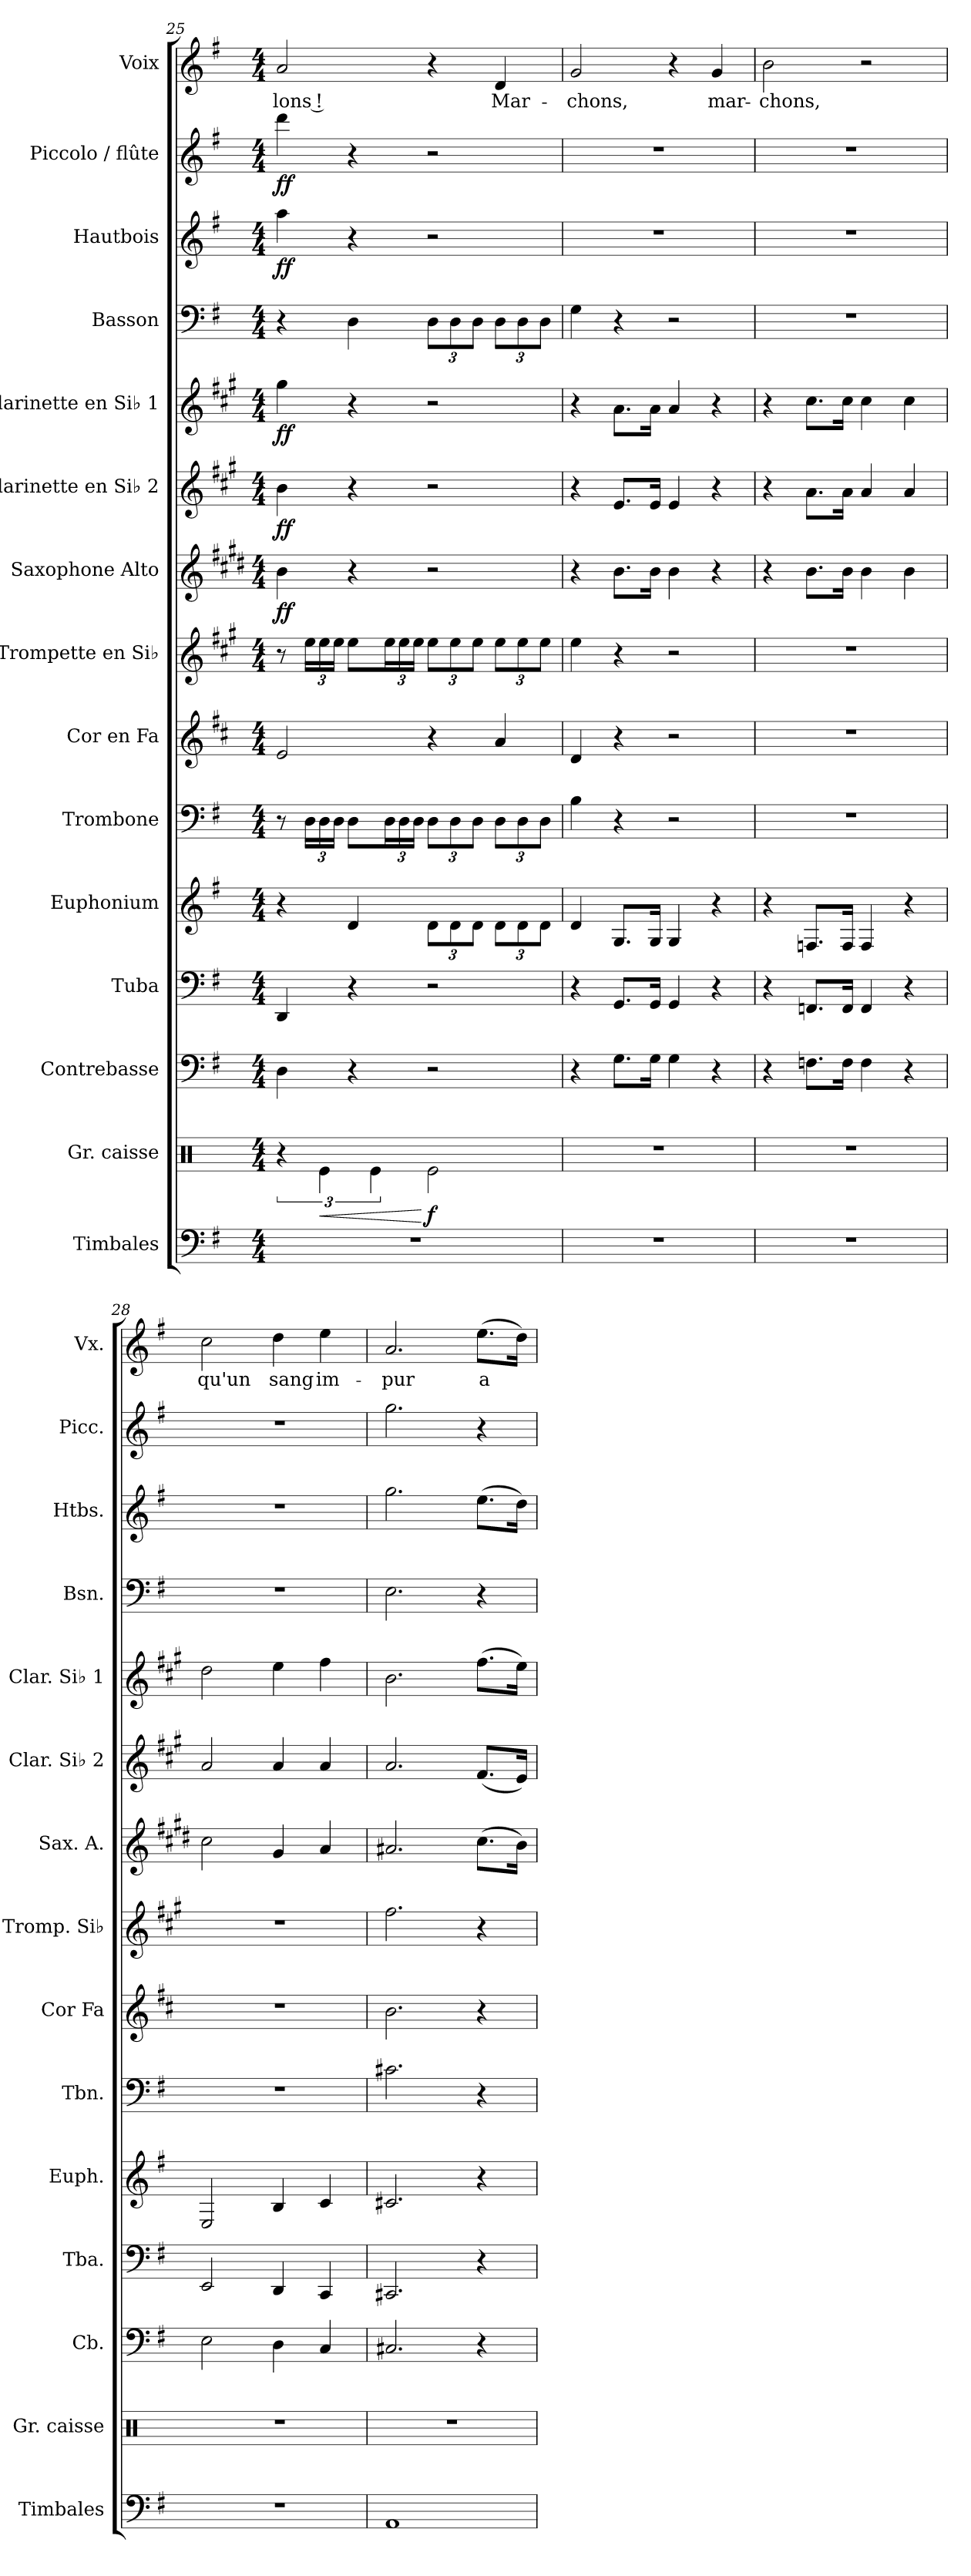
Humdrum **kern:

**kern	**kern	**dynam	**kern	**kern	**kern	**kern	**kern	**kern	**kern	**dynam	**kern	**dynam	**kern	**dynam	**kern	**kern	**dynam	**kern	**dynam	**kern	**text
*part15	*part14	*part14	*part13	*part12	*part11	*part10	*part9	*part8	*part7	*part7	*part6	*part6	*part5	*part5	*part4	*part3	*part3	*part2	*part2	*part1	*part1
*staff15	*staff14	*staff14	*staff13	*staff12	*staff11	*staff10	*staff9	*staff8	*staff7	*staff7	*staff6	*staff6	*staff5	*staff5	*staff4	*staff3	*staff3	*staff2	*staff2	*staff1	*staff1
*I"Timbales	*I"Gr. caisse	*	*I"Contrebasse	*I"Tuba	*I"Euphonium	*I"Trombone	*I"Cor en Fa	*I"Trompette en Si♭	*I"Saxophone Alto	*	*I"Clarinette en Si♭ 2	*	*I"Clarinette en Si♭ 1	*	*I"Basson	*I"Hautbois	*	*I"Piccolo / flûte	*	*I"Voix	*
*I'Timbales	*I'Gr. caisse	*	*I'Cb.	*I'Tba.	*I'Euph.	*I'Tbn.	*I'Cor Fa	*I'Tromp. Si♭	*I'Sax. A.	*	*I'Clar. Si♭ 2	*	*I'Clar. Si♭ 1	*	*I'Bsn.	*I'Htbs.	*	*I'Picc.	*	*I'Vx.	*
*clefF4	*clefX	*	*clefF4	*clefF4	*clefG2	*clefF4	*clefG2	*clefG2	*clefG2	*	*clefG2	*	*clefG2	*	*clefF4	*clefG2	*	*clefG2	*	*clefG2	*
*ITrd-7c-12	*	*	*ITrd7c12	*	*ITrd8c14	*	*ITrd4c7	*ITrd1c2	*ITrd5c9	*	*ITrd1c2	*	*ITrd1c2	*	*	*	*	*ITrd-7c-12	*	*	*
*k[f#]	*k[]	*	*k[f#]	*k[f#]	*k[f#]	*k[f#]	*k[f#]	*k[f#]	*k[f#]	*	*k[f#]	*	*k[f#]	*	*k[f#]	*k[f#]	*	*k[f#]	*	*k[f#]	*
*M4/4	*M4/4	*	*M4/4	*M4/4	*M4/4	*M4/4	*M4/4	*M4/4	*M4/4	*	*M4/4	*	*M4/4	*	*M4/4	*M4/4	*	*M4/4	*	*M4/4	*
=25	=25	=25	=25	=25	=25	=25	=25	=25	=25	=25	=25	=25	=25	=25	=25	=25	=25	=25	=25	=25	=25
!	!	!	!	!	!	!	!	!	!	!LO:DY:b	!	!LO:DY:b	!	!LO:DY:b	!	!	!LO:DY:b	!	!LO:DY:b	!	!LO:LY:b
1r	6r	.	4DD\	4DD/	4r	8r	2A/	8r	4d\	ff	4a\	ff	4ff#\	ff	4r	4aa\	ff	4dddd\	ff	2a/	-lons !
.	.	.	.	.	.	24D\LL	.	24dd\LL	.	.	.	.	.	.	.	.	.	.	.	.	.
!	!	!LO:HP:b	!	!	!	!	!	!	!	!	!	!	!	!	!	!	!	!	!	!	!
.	6Re\	<	.	.	.	24D\	.	24dd\	.	.	.	.	.	.	.	.	.	.	.	.	.
.	.	.	.	.	.	24D\JJ	.	24dd\JJ	.	.	.	.	.	.	.	.	.	.	.	.	.
.	.	.	4r	4r	4D/	8D\L	.	8dd\L	4r	.	4r	.	4r	.	4D\	4r	.	4r	.	.	.
.	6Re\	.	.	.	.	.	.	.	.	.	.	.	.	.	.	.	.	.	.	.	.
.	.	.	.	.	.	24D\L	.	24dd\L	.	.	.	.	.	.	.	.	.	.	.	.	.
.	.	.	.	.	.	24D\	.	24dd\	.	.	.	.	.	.	.	.	.	.	.	.	.
.	.	.	.	.	.	24D\JJ	.	24dd\JJ	.	.	.	.	.	.	.	.	.	.	.	.	.
!	!	!LO:DY:n=1:b	!	!	!	!	!	!	!	!	!	!	!	!	!	!	!	!	!	!	!
.	2Re\	[ f	2r	2r	12D\L	12D\L	4r	12dd\L	2r	.	2r	.	2r	.	12D\L	2r	.	2r	.	4r	.
.	.	.	.	.	12D\	12D\	.	12dd\	.	.	.	.	.	.	12D\	.	.	.	.	.	.
.	.	.	.	.	12D\J	12D\J	.	12dd\J	.	.	.	.	.	.	12D\J	.	.	.	.	.	.
!	!	!	!	!	!	!	!	!	!	!	!	!	!	!	!	!	!	!	!	!	!LO:LY:b
.	.	.	.	.	12D\L	12D\L	4d/	12dd\L	.	.	.	.	.	.	12D\L	.	.	.	.	4d/	Mar-
.	.	.	.	.	12D\	12D\	.	12dd\	.	.	.	.	.	.	12D\	.	.	.	.	.	.
.	.	.	.	.	12D\J	12D\J	.	12dd\J	.	.	.	.	.	.	12D\J	.	.	.	.	.	.
=26	=26	=26	=26	=26	=26	=26	=26	=26	=26	=26	=26	=26	=26	=26	=26	=26	=26	=26	=26	=26	=26
!	!	!	!	!	!	!	!	!	!	!	!	!	!	!	!	!	!	!	!	!	!LO:LY:b
1r	1r	.	4r	4r	4D/	4B\	4G/	4dd\	4r	.	4r	.	4r	.	4G\	1r	.	1r	.	2g/	-chons,
.	.	.	8.GG\L	8.GG/L	8.GG/L	4r	4r	4r	8.d\L	.	8.d/L	.	8.g\L	.	4r	.	.	.	.	.	.
.	.	.	16GG\Jk	16GG/Jk	16GG/Jk	.	.	.	16d\Jk	.	16d/Jk	.	16g\Jk	.	.	.	.	.	.	.	.
.	.	.	4GG\	4GG/	4GG/	2r	2r	2r	4d\	.	4d/	.	4g/	.	2r	.	.	.	.	4r	.
!	!	!	!	!	!	!	!	!	!	!	!	!	!	!	!	!	!	!	!	!	!LO:LY:b
.	.	.	4r	4r	4r	.	.	.	4r	.	4r	.	4r	.	.	.	.	.	.	4g/	mar-
=27	=27	=27	=27	=27	=27	=27	=27	=27	=27	=27	=27	=27	=27	=27	=27	=27	=27	=27	=27	=27	=27
!	!	!	!	!	!	!	!	!	!	!	!	!	!	!	!	!	!	!	!	!	!LO:LY:b
1r	1r	.	4r	4r	4r	1r	1r	1r	4r	.	4r	.	4r	.	1r	1r	.	1r	.	2b\	-chons,
.	.	.	8.FFn\L	8.FFn/L	8.FFn/L	.	.	.	8.d\L	.	8.g\L	.	8.b\L	.	.	.	.	.	.	.	.
.	.	.	16FF\Jk	16FF/Jk	16FF/Jk	.	.	.	16d\Jk	.	16g\Jk	.	16b\Jk	.	.	.	.	.	.	.	.
.	.	.	4FF\	4FF/	4FF/	.	.	.	4d\	.	4g/	.	4b\	.	.	.	.	.	.	2r	.
.	.	.	4r	4r	4r	.	.	.	4d\	.	4g/	.	4b\	.	.	.	.	.	.	.	.
=28	=28	=28	=28	=28	=28	=28	=28	=28	=28	=28	=28	=28	=28	=28	=28	=28	=28	=28	=28	=28	=28
!	!	!	!	!	!	!	!	!	!	!	!	!	!	!	!	!	!	!	!	!	!LO:LY:b
1r	1r	.	2EE\	2EE/	2EE/	1r	1r	1r	2e\	.	2g/	.	2cc\	.	1r	1r	.	1r	.	2cc\	qu'un
!	!	!	!	!	!	!	!	!	!	!	!	!	!	!	!	!	!	!	!	!	!LO:LY:b
.	.	.	4DD\	4DD/	4BB/	.	.	.	4B/	.	4g/	.	4dd\	.	.	.	.	.	.	4dd\	sang
!	!	!	!	!	!	!	!	!	!	!	!	!	!	!	!	!	!	!	!	!	!LO:LY:b
.	.	.	4CC/	4CC/	4C/	.	.	.	4c/	.	4g/	.	4ee\	.	.	.	.	.	.	4ee\	im-
=29	=29	=29	=29	=29	=29	=29	=29	=29	=29	=29	=29	=29	=29	=29	=29	=29	=29	=29	=29	=29	=29
!	!	!	!	!	!	!	!	!	!	!	!	!	!	!	!	!	!	!	!	!	!LO:LY:b
1A	1r	.	2.CC#X/	2.CC#X/	2.C#X/	2.c#X\	2.e\	2.ee\	2.c#X/	.	2.g/	.	2.a\	.	2.E\	2.gg\	.	2.ggg\	.	2.a/	-pur
!	!	!	!	!	!	!	!	!	!	!	!	!	!	!	!	!	!	!	!	!	!LO:LY:b
.	.	.	4r	4r	4r	4r	4r	4r	(>8.e\L	.	(<8.e/L	.	(>8.ee\L	.	4r	(>8.ee\L	.	4r	.	(>8.ee\L	a
.	.	.	.	.	.	.	.	.	16d\Jk)	.	16d/Jk)	.	16dd\Jk)	.	.	16dd\Jk)	.	.	.	16dd\Jk)	.
=	=	=	=	=	=	=	=	=	=	=	=	=	=	=	=	=	=	=	=	=	=
*-	*-	*-	*-	*-	*-	*-	*-	*-	*-	*-	*-	*-	*-	*-	*-	*-	*-	*-	*-	*-	*-
